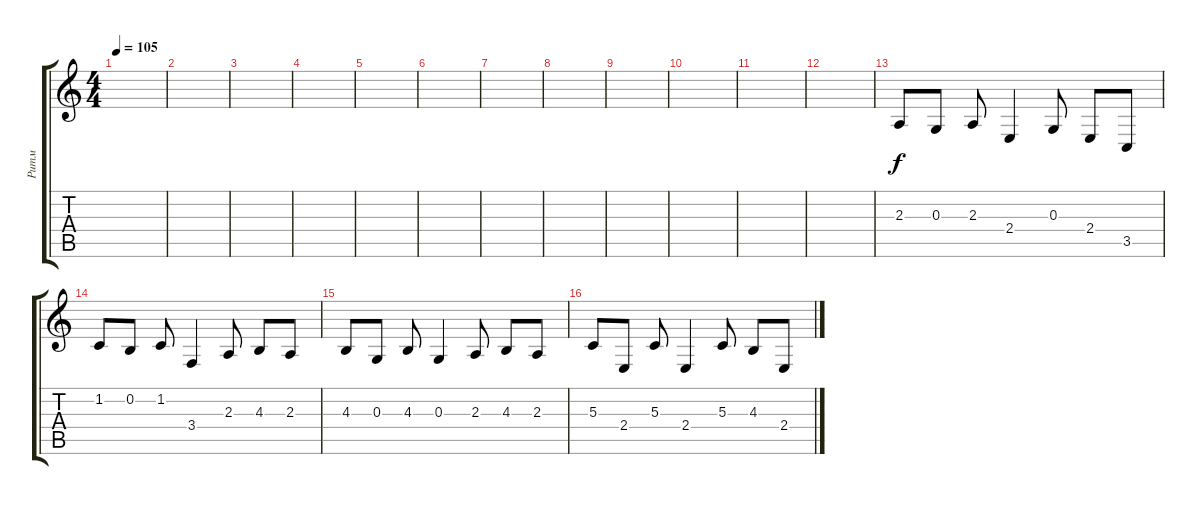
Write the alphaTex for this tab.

\track ("Ритм" "Ритм") {instrument vibraphone}
\staff {score tabs}
\tuning (E4 B3 G3 D3 A2 E2) {hide}
\ts (4 4)
\tempo 105
\clef g2
\ks c
|
|
|
|
|
|
|
|
|
|
|
|
2.3.8 0.3.8 2.3.8 2.4.4 0.3.8 2.4.8 3.5.8 |
1.2.8 0.2.8 1.2.8 3.4.4 2.3.8 4.3.8 2.3.8 |
4.3.8 0.3.8 4.3.8 0.3.4 2.3.8 4.3.8 2.3.8 |
5.3.8 2.4.8 5.3.8 2.4.4 5.3.8 4.3.8 2.4.8
